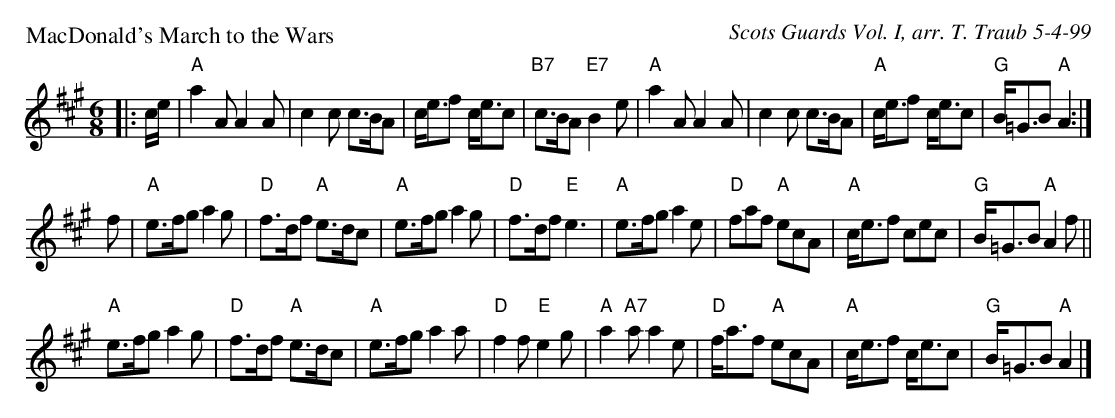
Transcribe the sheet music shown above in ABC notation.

X:1
P: MacDonald's March to the Wars
C: Scots Guards Vol. I, arr. T. Traub 5-4-99
M: 6/8
K: A
L: 1/8
|: c/e/|"A"a2 A A2 A|c2 c c>BA|c<ef c<ec|"B7"c>BA "E7"B2 e|"A"a2 A A2 A|c2 c c>BA|"A"c<ef c<ec|"G"B<=GB "A"A2 :|
f|"A"e>fg a2 g|"D"f>df "A"e>dc|"A"e>fg a2 g|"D"f>df "E"e3|"A"e>fg a2 e|"D"faf "A"ecA|"A"c<ef cec|"G"B<=GB "A"A2 f||
"A"e>fg a2 g|"D"f>df "A"e>dc|"A"e>fg a2 a|"D"f2 f "E"e2 g|"A"a2 "A7"a a2 e|"D"f<af "A"ecA|"A"c<ef c<ec |"G"B<=GB "A"A2 |]
